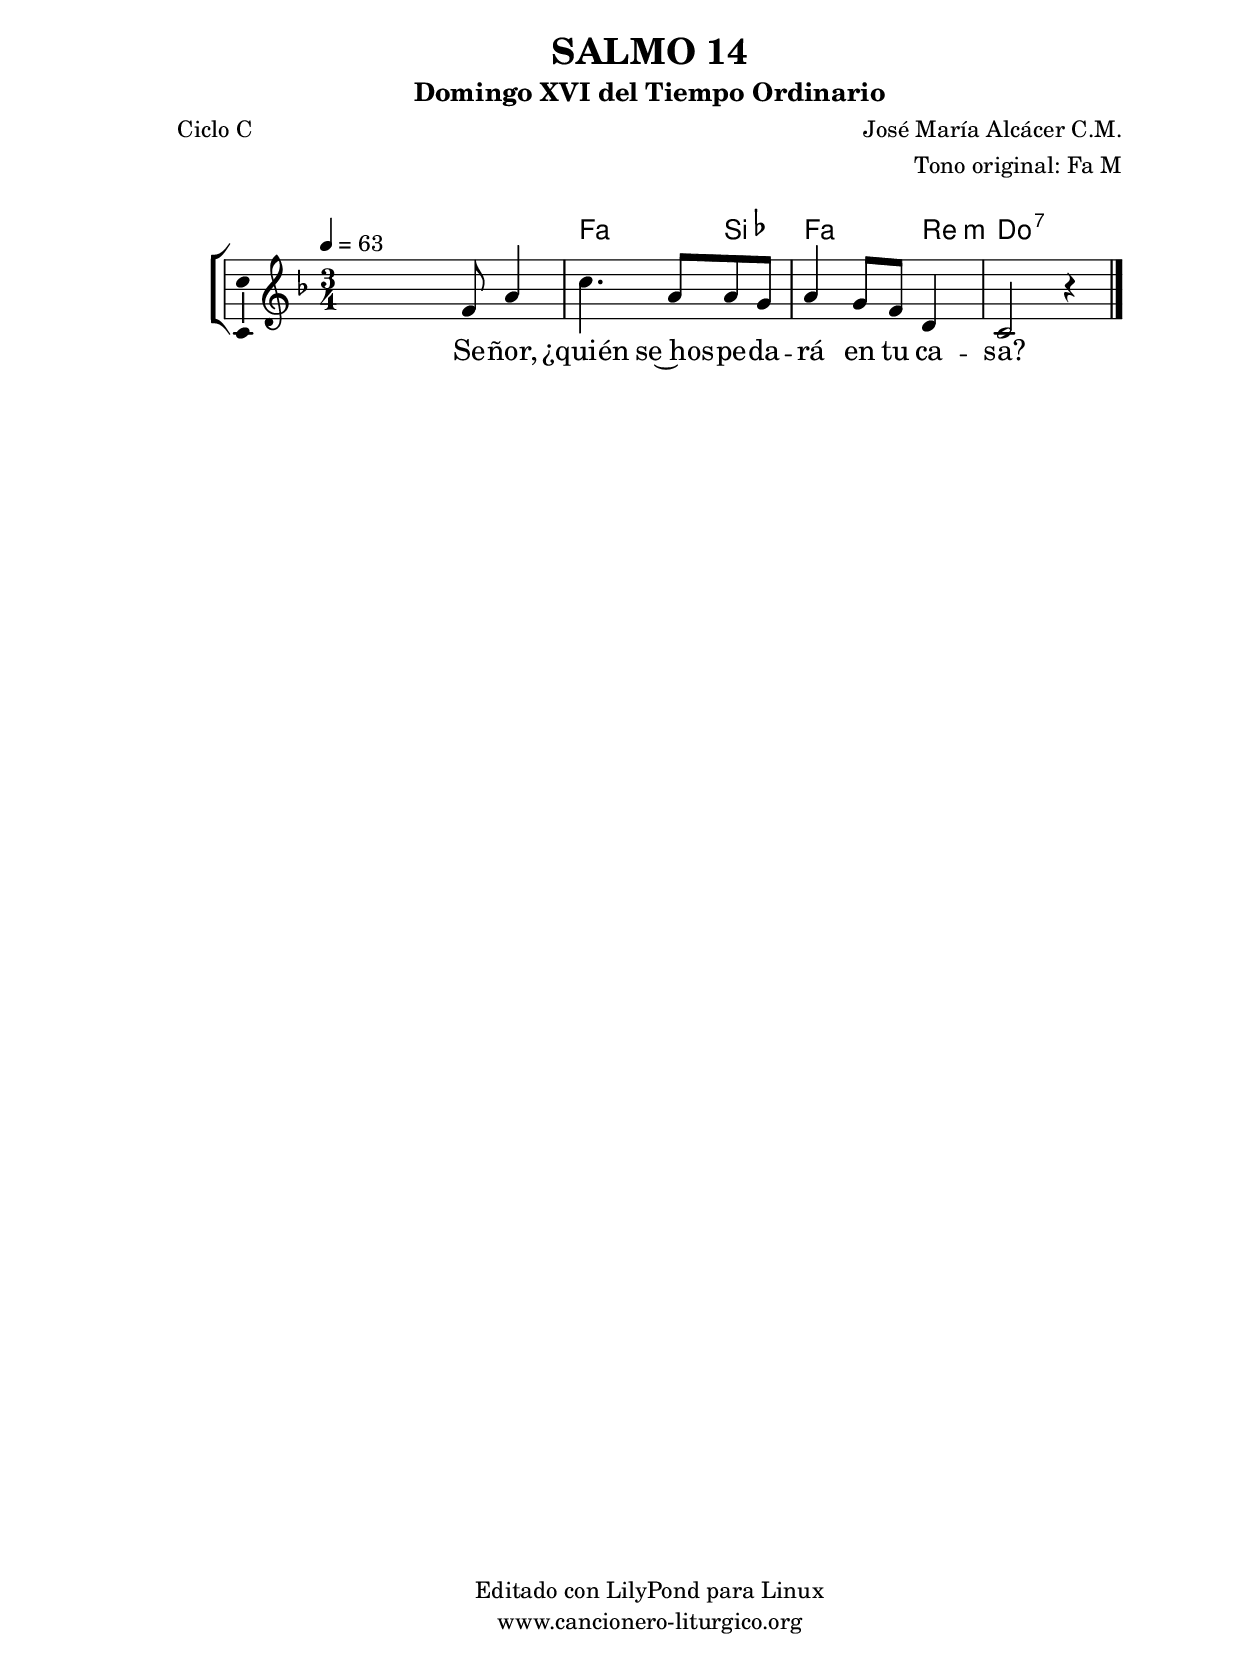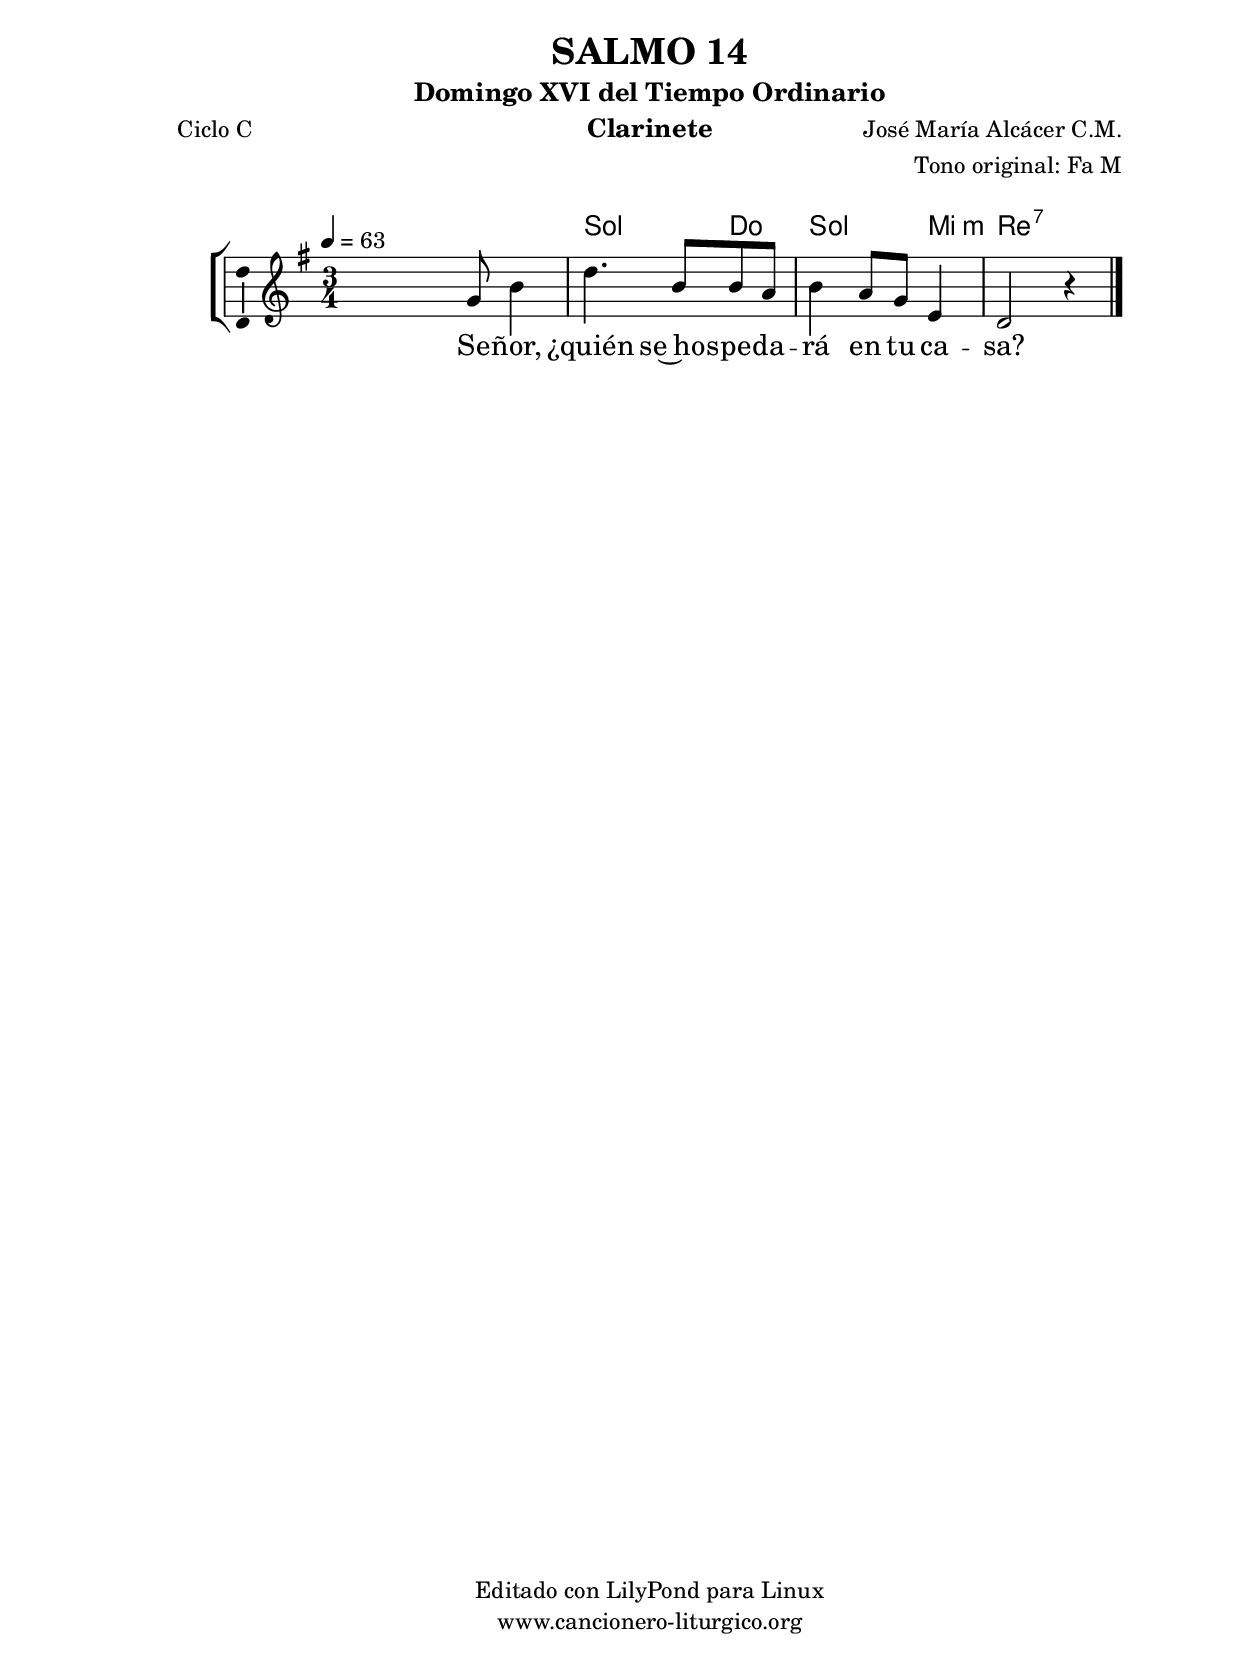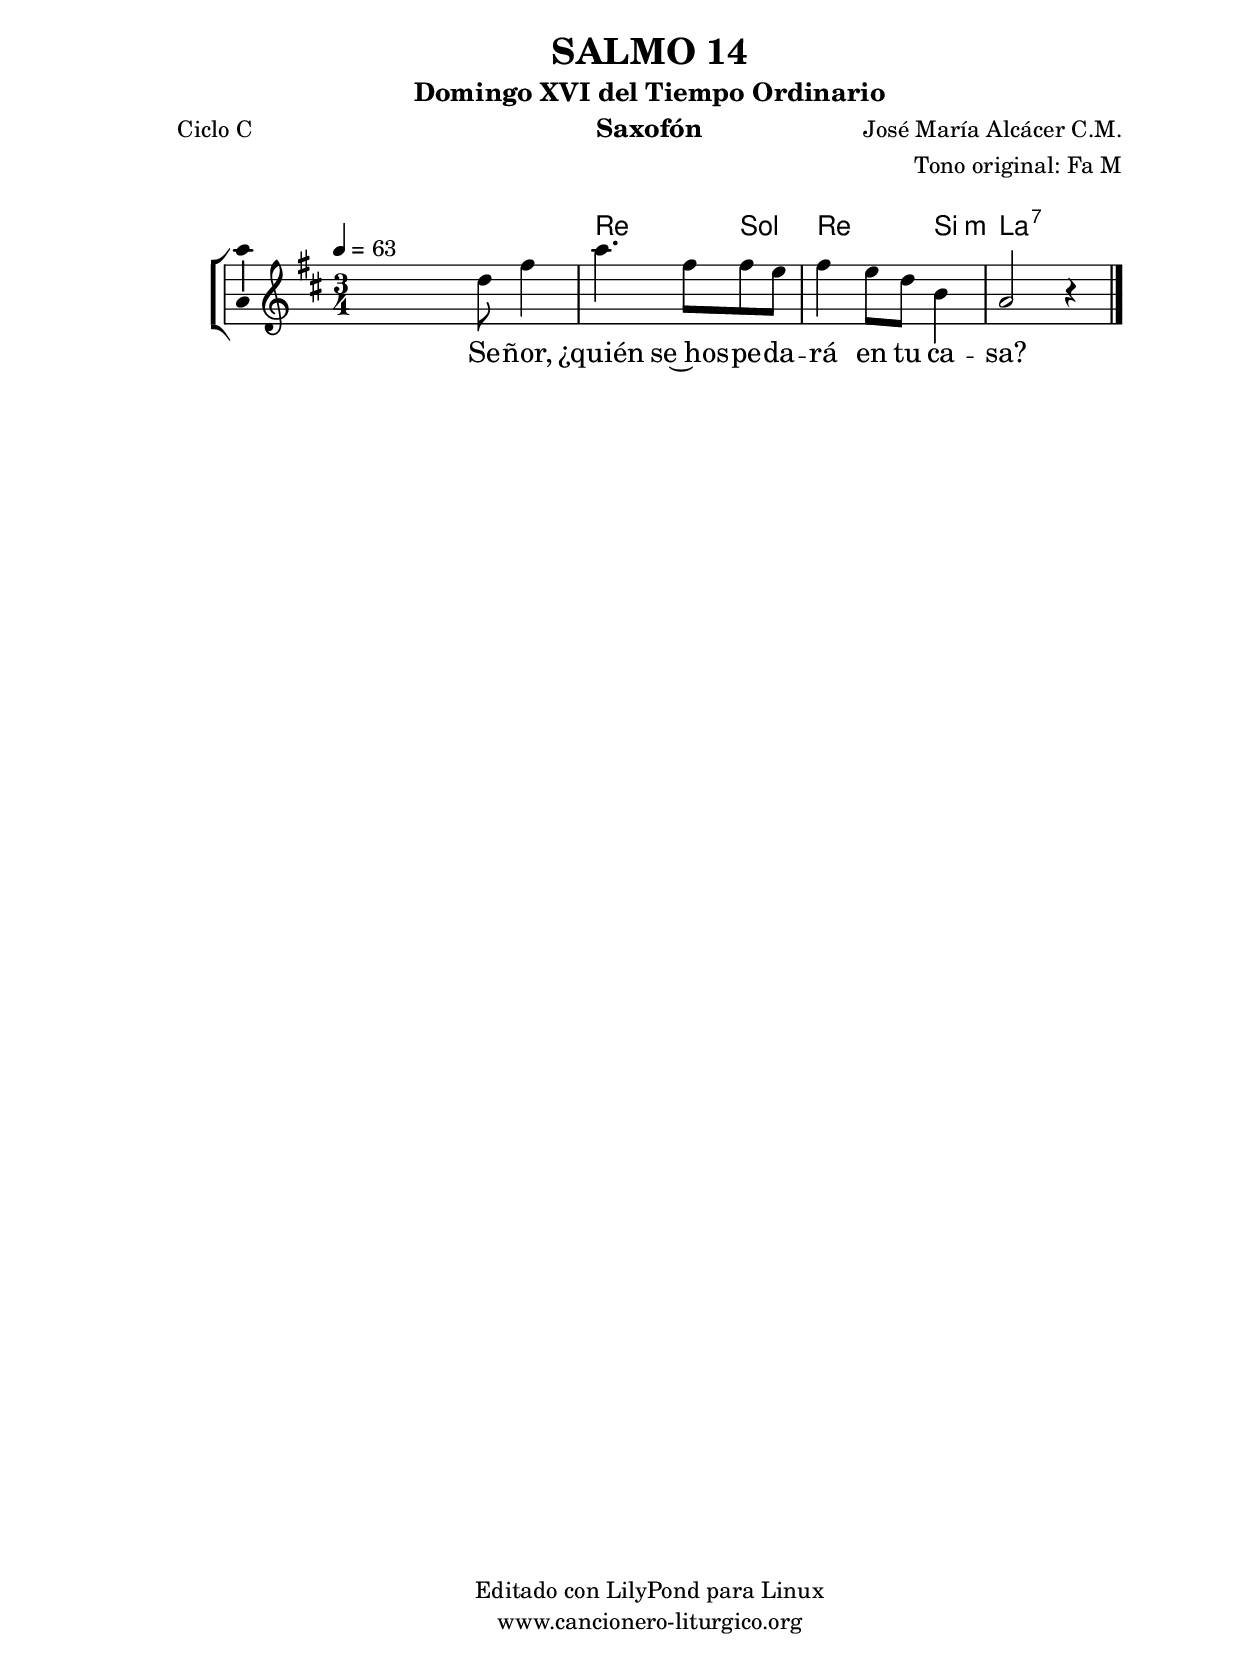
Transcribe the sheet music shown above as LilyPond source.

%
%para convertir .midi en .wav:
%timidity filename.midi -Ow -o finename.wav
%
%
%Para convertir de .wav a .mp3:
%lame -h -m j filename.wav
%
%
%para escuchar el midi:
%timidity nombrefichero.midi
%


%versión de lilypond para la que se ha escrito esta partitura:
\version "2.16.0"

	%Tamaño papel
	#(set-default-paper-size "a4")
	%Tamaño partitura
	#(set-global-staff-size 20)
	%No responde al pulsar sobre una nota
	#(ly:set-option 'point-and-click #f)

%parámetros del encabezamiento:
\header {
	title = "SALMO 14"
	subtitle = "Domingo XVI del Tiempo Ordinario"
	composer = "José María Alcácer C.M."
	poet = "Ciclo C"
	meter = ""
	arranger = "Tono original: Fa M"
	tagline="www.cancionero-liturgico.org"
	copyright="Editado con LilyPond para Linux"
	tiempo = "Ordinario"
	usos = "Salmo"
	letra = "Señor, ¿quién se hospedará en tu casa?"
	}

%parámetros asociados al papel:
\paper  {
	oddHeaderMarkup = \markup {\fill-line { \on-the-fly #not-first-page \fromproperty #'header:title \on-the-fly #not-first-page \fromproperty #'header:composer }}
	evenHeaderMarkup = \markup {\fill-line { \fromproperty #'header:composer \fromproperty #'header:title }}
	#(set-paper-size "a4")
	print-page-number = ##f
	first-page-number = 1
	print-first-page-number = ##f
%	head-separation = 3.0 \cm
	top-margin = 2.0 \cm
	bottom-margin = 0.5\cm
%%%	bottom-margin = -1.0\cm
	left-margin = 3.0 \cm
	line-width = 16.0 \cm 
	indent = 8\mm
	interscoreline = 2.\mm
	between-system-space = 15\mm
%	para que las partituras no llenen la hoja:
	ragged-bottom = ##t
%	idem para la última hoja:
	ragged-last-bottom = ##f
%	para que las partituras llenen el ancho del papel:
	ragged-last = ##f
	after-title-space = 2.5 \cm
%page-count=1
%system-count=8

	%Flexible Vertical Spacing
%	markup-markup-spacing =
%	#'((basic-distance . 15) (minimum-distance . 15) (padding . 3))
	markup-system-spacing =
	#'((basic-distance . 15) (minimum-distance . 15) (padding . 3))
	system-system-spacing =
	#'((basic-distance . 15) (minimum-distance . 15) (padding . 3))
	score-system-spacing =
	#'((basic-distance . 15) (minimum-distance . 15) (padding . 5))
%	top-system-spacing = % header
%	#'((basic-distance . 8) (minimum-distance . 0) (padding . 3))
%	top-markup-spacing =
%	#'((basic-distance . 20) (minimum-distance . 20) (padding . 3))
	last-bottom-spacing = % footer
	#'((basic-distance . 5) (minimum-distance . 5) (padding . 3))
%	score-markup-spacing =
%	#'((basic-distance . 16) (minimum-distance . 13) (padding . 3))

	}


%parámetros que afectan a toda la partitura:
global =  {
	%clave de sol (G):
	\clef G
	%armadura:
%	\transpose f a
	\key f \major
	\tempo 4=63
	\set Score.tempoHideNote = ##f
	}


acordes = {
	\italianChords
	\chordmode {
%	\transpose f a
{

s2.
f2 bes4 f2 d4:m c2.:7

	}
	}
}

melodia = 
%	\transpose f a
{
	\relative c'{

\time 3/4
s4 s8 f8 a4
c4. a8 a g
a4 g8 f d4
c2 r4

	\bar "|."
	}
	}


texto = \lyricmode {
Se -- ñor, ¿quién se~hos -- pe -- da -- rá en tu ca -- sa?
	}


acordesStaff = \context ChordNames = acordesStaff <<
	\set chordChanges = ##t
	\acordes
	>>


vozStaff = \context Voice = vozStaff
\with {\consists "Ambitus_engraver"}
<<
%	\set Staff.instrumentName = ""
%	\set Staff.shortInstrumentName = ""
%	\set Staff.midiInstrument = #"clarinet"
%	\set Staff.midiInstrument = #"cello"
%	\set Staff.midiInstrument = #"flute"
	\set Staff.midiInstrument = #"electric guitar (jazz)"
%	\set Staff.midiInstrument = #"english horn"
%	\set Staff.midiInstrument = #"violin"
%	\set Staff.midiInstrument = #"glockenspiel"
	\set Staff.midiMinimumVolume = #0.7
	\set Staff.midiMaximumVolume = #0.9
	\global
	\melodia
	>>


textoStaff = \context Lyrics = textoStaff <<
	\lyricsto vozStaff \texto
	>>

\book {
	\score {
		\context ChoirStaff {
			\override StaffGroup.SystemStartBracket #'collapse-height = #1
			\override Score.SystemStartBar #'collapse-height = #1
			<<
			\acordesStaff
			\vozStaff
			\textoStaff
			>>
			}
		\layout {
	    		\context {
				\Lyrics
				\override LyricText #'font-size = #2
				}
	   		 \context {
				\Score
				%fontSize = #3
				\override StaffSymbol #'staff-space = #(magstep +3)
				%\override Beam #'thickness = #0.55
				%\override SpacingSpanner #'spacing-increment = #1.0
				%\override Slur #'height-limit = #1.5
				}
			}
		}
	\score {
		\unfoldRepeats
		\context ChoirStaff {
			<<
			\acordesStaff
			\vozStaff
			>>
			}
		\midi {
	  		\context {
	  			\Score
				tempoWholesPerMinute = #(ly:make-moment 70 4)
				}
			}
		}
	}

%Partitura para clarinete
#(define output-suffix "C")
\book {
	\header{
		instrument = "Clarinete"
		}
	\score {
		\context ChoirStaff {
			\override StaffGroup.SystemStartBracket #'collapse-height = #1
			\override Score.SystemStartBar #'collapse-height = #1
\transpose c d
			<<
			\acordesStaff
			\vozStaff
			\textoStaff
			>>
			}
		\layout {
	    		\context {
				\Lyrics
				\override LyricText #'font-size = #2
				}
	   		 \context {
				\Score
				%fontSize = #3
				\override StaffSymbol #'staff-space = #(magstep +3)
				%\override Beam #'thickness = #0.55
				%\override SpacingSpanner #'spacing-increment = #1.0
				%\override Slur #'height-limit = #1.5
				}
			}
		}
	}

%Partitura para saxofón
#(define output-suffix "S")
\book {
	\header{
		instrument = "Saxofón"
		}
	\score {
		\context ChoirStaff {
			\override StaffGroup.SystemStartBracket #'collapse-height = #1
			\override Score.SystemStartBar #'collapse-height = #1
\transpose c a
			<<
			\acordesStaff
			\vozStaff
			\textoStaff
			>>
			}
		\layout {
	    		\context {
				\Lyrics
				\override LyricText #'font-size = #2
				}
	   		 \context {
				\Score
				%fontSize = #3
				\override StaffSymbol #'staff-space = #(magstep +3)
				%\override Beam #'thickness = #0.55
				%\override SpacingSpanner #'spacing-increment = #1.0
				%\override Slur #'height-limit = #1.5
				}
			}
		}
	}

